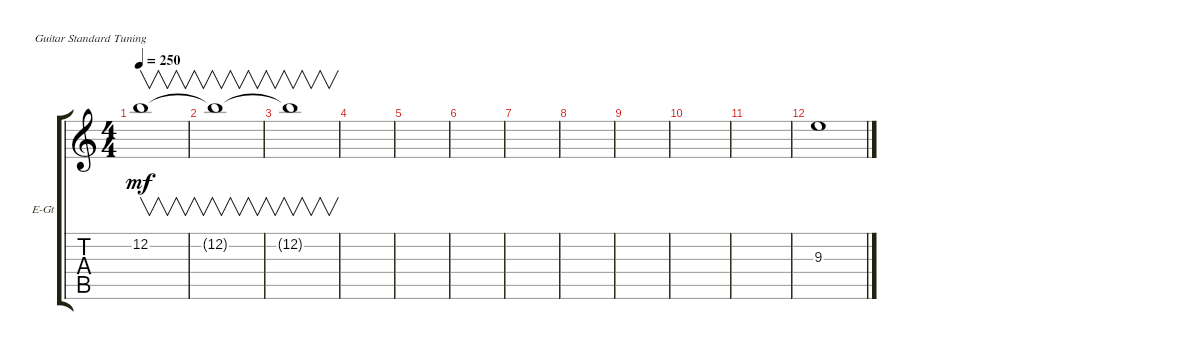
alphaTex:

\defaultSystemsLayout 4
\bracketExtendMode groupsimilarinstruments
\firstSystemTrackNameOrientation horizontal
\otherSystemsTrackNameOrientation horizontal
\track ("Ололо Сололо" "E-Gt") {instrument distortionguitar}
\staff {score tabs}
\tuning (E4 B3 G3 D3 A2 E2)
\ts (4 4)
\tempo 250
\clef g2
\ks c
12.2{t}.1{v dy mf} |
12.2{t}.1{v} |
12.2{t}.1{v} |
|
|
|
|
|
|
|
|
9.3.1
